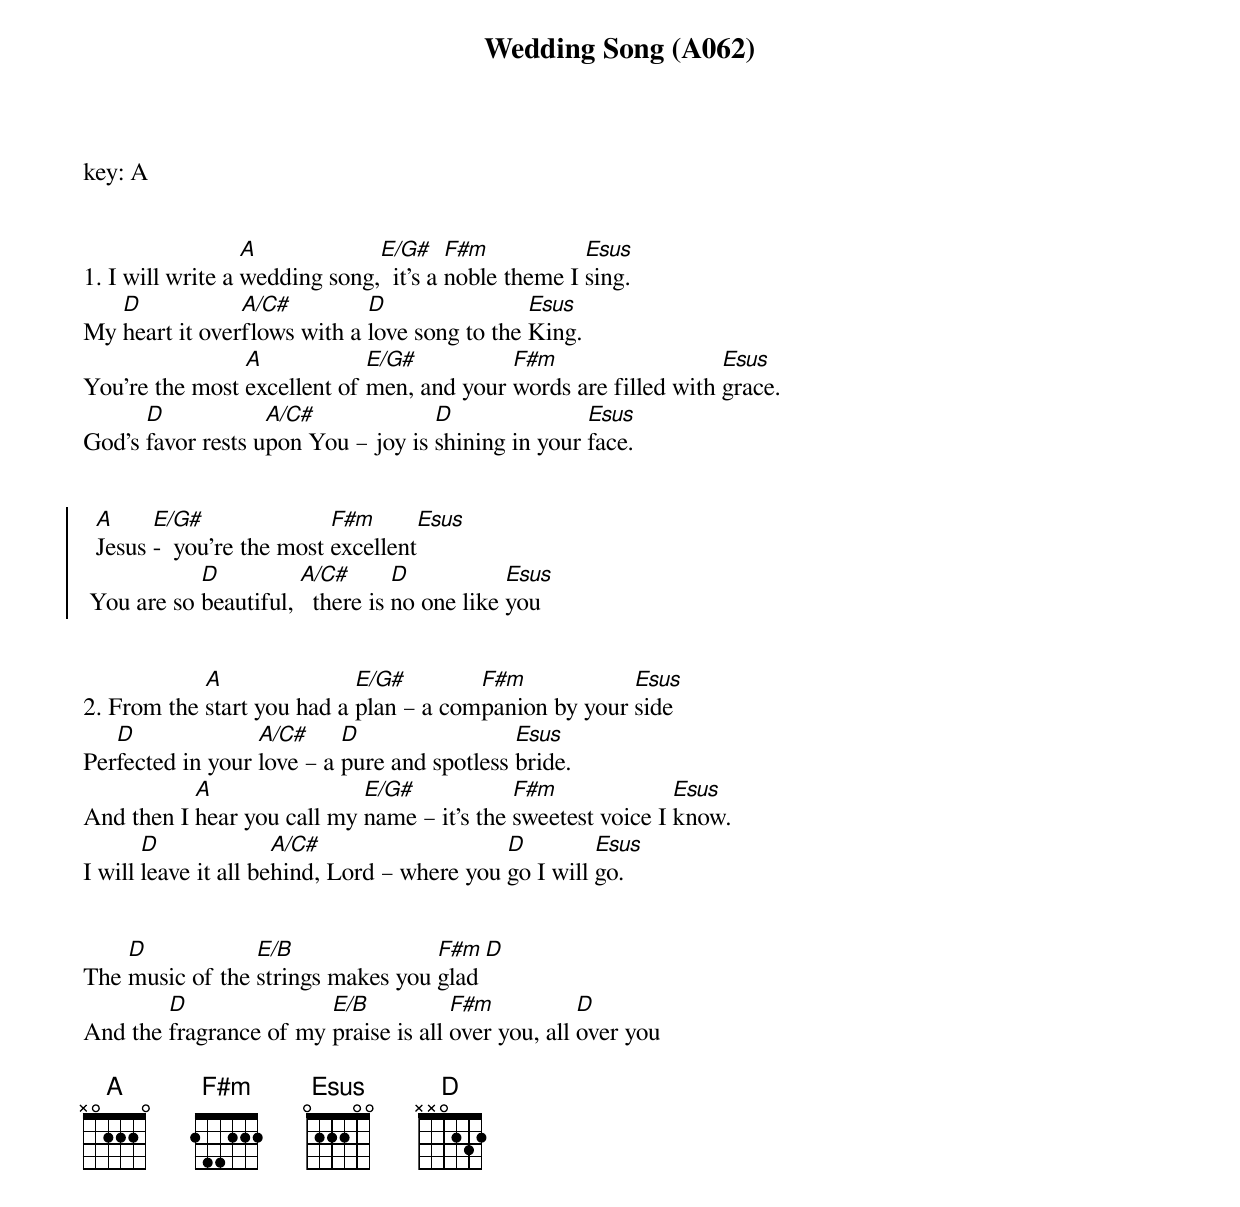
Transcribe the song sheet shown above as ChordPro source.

{title: Wedding Song (A062)}
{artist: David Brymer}
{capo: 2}
key: A


1. I will write a [A]wedding song,[E/G#]  it's a [F#m]noble theme I [Esus]sing.
My [D]heart it over[A/C#]flows with a [D]love song to the [Esus]King.
You’re the most [A]excellent of [E/G#]men, and your [F#m]words are filled with [Esus]grace.
God’s [D]favor rests u[A/C#]pon You – joy is [D]shining in your [Esus]face.


{soc}
  [A]Jesus [E/G#]-  you're the most [F#m]excellent[Esus]
 You are so [D]beautiful, [A/C#]  there is [D]no one like [Esus]you
 {eoc}


2. From the [A]start you had a [E/G#]plan – a com[F#m]panion by your [Esus]side
Per[D]fected in your [A/C#]love – a [D]pure and spotless [Esus]bride.
And then I [A]hear you call my [E/G#]name – it’s the [F#m]sweetest voice I [Esus]know.
I will [D]leave it all be[A/C#]hind, Lord – where you [D]go I will [Esus]go.


The [D]music of the [E/B]strings makes you [F#m]glad [D]
And the [D]fragrance of my [E/B]praise is all [F#m]over you, all [D]over you

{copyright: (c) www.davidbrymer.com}
